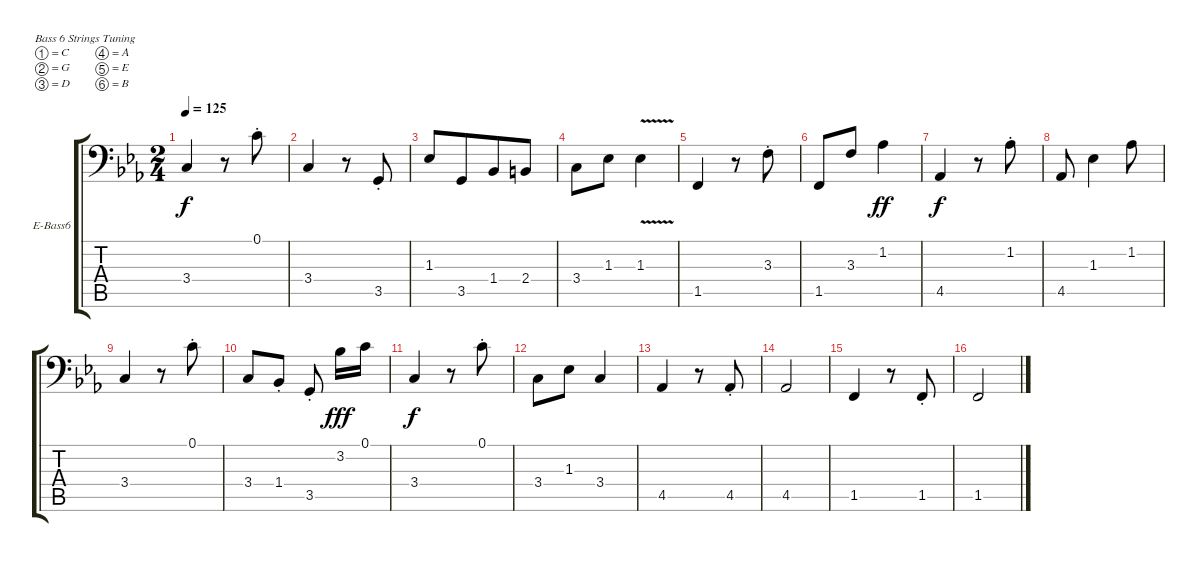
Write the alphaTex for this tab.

\bracketExtendMode groupsimilarinstruments
\firstSystemTrackNameOrientation horizontal
\otherSystemsTrackNameOrientation horizontal
\track ("áàñ" "E-Bass6") {instrument electricbassfinger}
\staff {score tabs}
\tuning (C3 G2 D2 A1 E1 B0)
\ts (2 4)
\tempo 125
\clef f4
\ks cminor
3.4.4{dy f} r.8 0.1{st}.8 |
3.4.4 r.8 3.5{st}.8 |
1.3.8 3.5.8{beam merge} 1.4.8 2.4.8 |
3.4.8 1.3.8 1.3{v}.4 |
1.5.4 r.8 3.3{st}.8 |
1.5.8 3.3.8 1.2.4{dy ff} |
4.5.4{dy f} r.8 1.2{st}.8 |
4.5.8 1.3.4 1.2.8 |
3.4.4 r.8 0.1{st}.8 |
3.4.8 1.4{st}.8 3.5{st}.8{beam split} 3.2.16{dy fff} 0.1.16 |
3.4.4{dy f} r.8 0.1{st}.8 |
3.4.8 1.3.8 3.4.4 |
4.5.4 r.8 4.5{st}.8 |
4.5.2 |
1.5.4 r.8 1.5{st}.8 |
1.5.2
